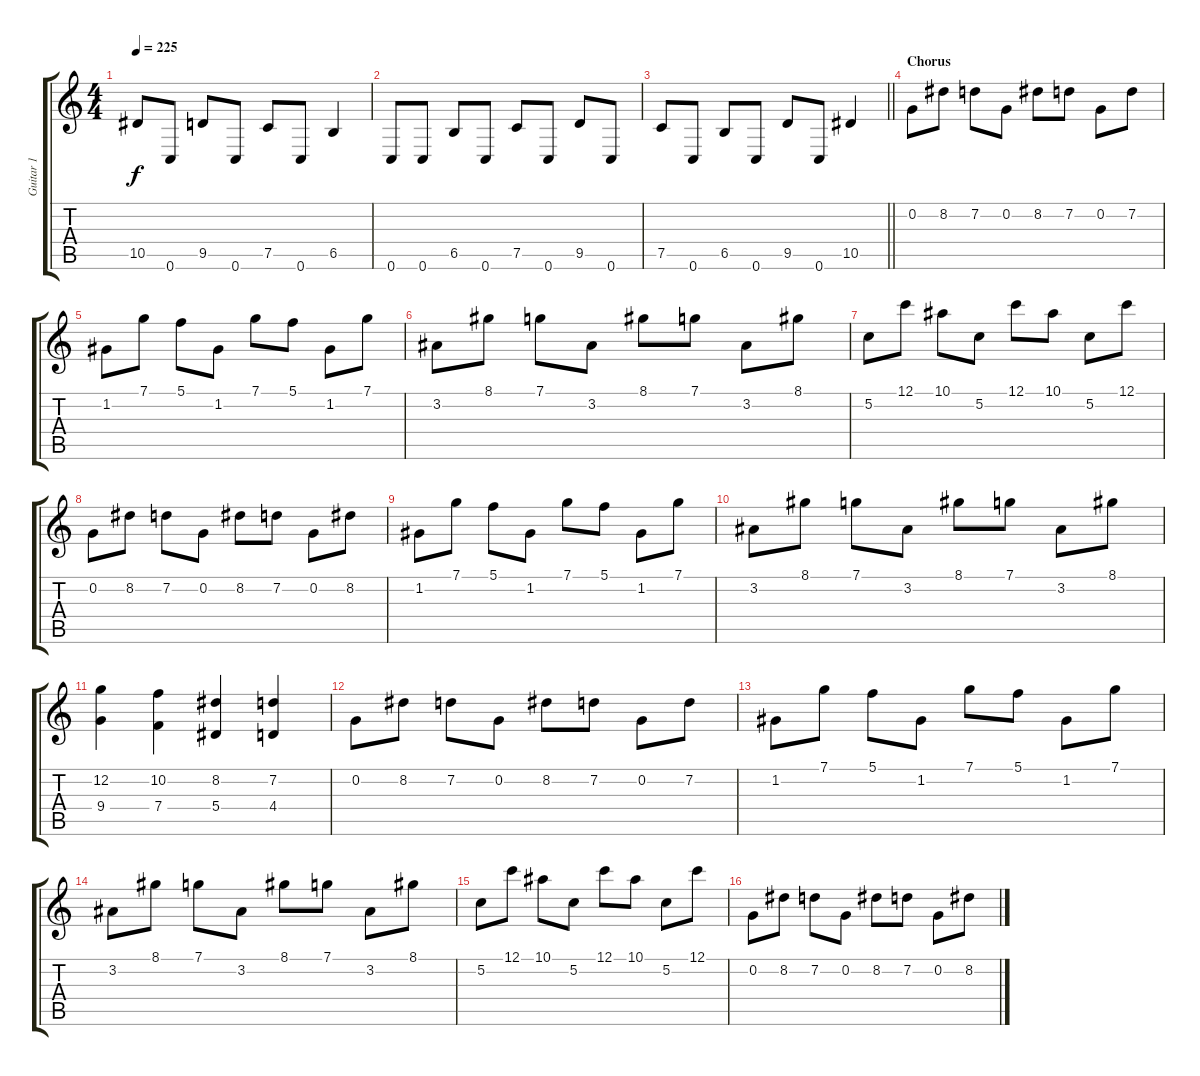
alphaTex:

\track ("Guitar 1" "Guitar 1") {instrument distortionguitar}
\staff {score tabs}
\tuning (C4 G3 Eb3 Bb2 F2 C2) {hide}
\ts (4 4)
\tempo 225
\clef g2
\ks c
10.5.8{dy f} 0.6.8 9.5.8 0.6.8 7.5.8 0.6.8 6.5.4 |
0.6.8 0.6.8 6.5.8 0.6.8 7.5.8 0.6.8 9.5.8 0.6.8 |
\barLineRight lightlight
7.5.8 0.6.8 6.5.8 0.6.8 9.5.8 0.6.8 10.5.4 |
\section ("" "Chorus")
0.2.8 8.2.8 7.2.8 0.2.8 8.2.8 7.2.8 0.2.8 7.2.8 |
1.2.8 7.1.8 5.1.8 1.2.8 7.1.8 5.1.8 1.2.8 7.1.8 |
3.2.8 8.1.8 7.1.8 3.2.8 8.1.8 7.1.8 3.2.8 8.1.8 |
5.2.8 12.1.8 10.1.8 5.2.8 12.1.8 10.1.8 5.2.8 12.1.8 |
0.2.8 8.2.8 7.2.8 0.2.8 8.2.8 7.2.8 0.2.8 8.2.8 |
1.2.8 7.1.8 5.1.8 1.2.8 7.1.8 5.1.8 1.2.8 7.1.8 |
3.2.8 8.1.8 7.1.8 3.2.8 8.1.8 7.1.8 3.2.8 8.1.8 |
(12.2 9.4).4 (10.2 7.4).4 (8.2 5.4).4 (7.2 4.4).4 |
0.2.8 8.2.8 7.2.8 0.2.8 8.2.8 7.2.8 0.2.8 7.2.8 |
1.2.8 7.1.8 5.1.8 1.2.8 7.1.8 5.1.8 1.2.8 7.1.8 |
3.2.8 8.1.8 7.1.8 3.2.8 8.1.8 7.1.8 3.2.8 8.1.8 |
5.2.8 12.1.8 10.1.8 5.2.8 12.1.8 10.1.8 5.2.8 12.1.8 |
0.2.8 8.2.8 7.2.8 0.2.8 8.2.8 7.2.8 0.2.8 8.2.8
